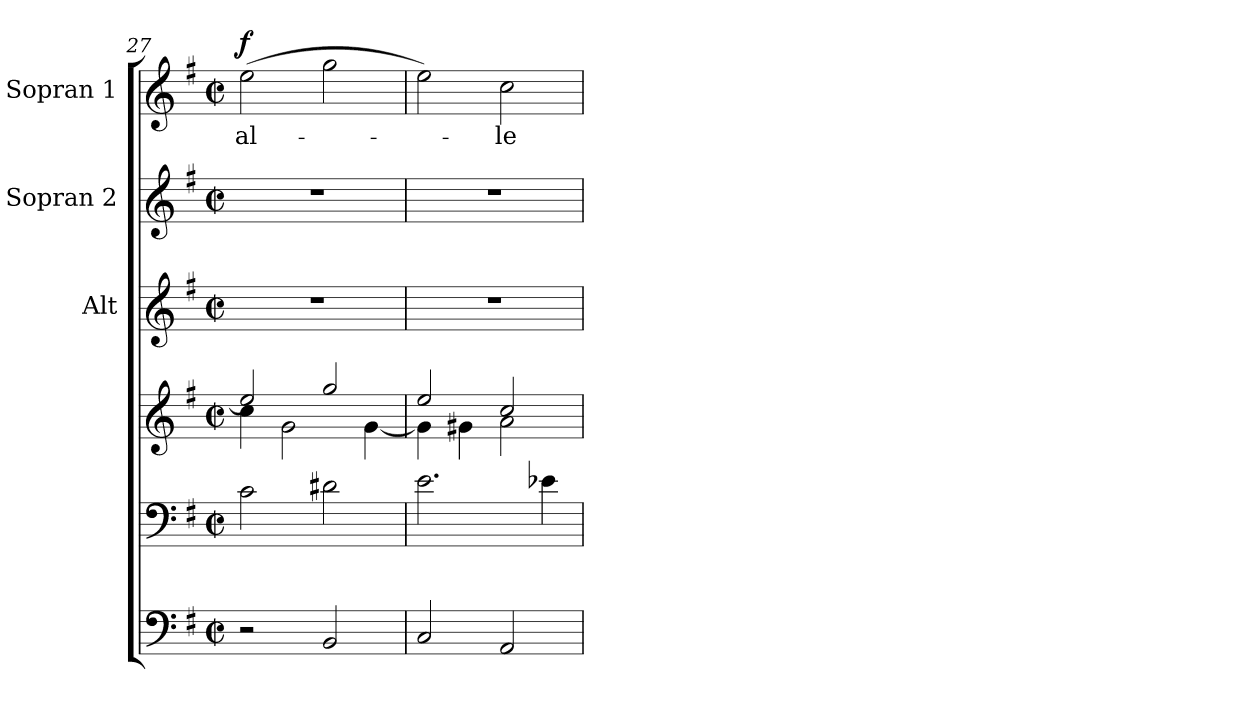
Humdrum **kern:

**kern	**kern	**kern	**kern	**kern	**kern	**text	**dynam
*part5	*part4	*part4	*part3	*part2	*part1	*part1	*part1
*staff6	*staff5	*staff4	*staff3	*staff2	*staff1	*staff1	*staff1
*	*	*	*I"Alt	*I"Sopran 2	*I"Sopran 1	*	*
*	*	*	*I'A.	*I'S. 2	*I'S. 1	*	*
!!LO:PB:g=z
*clefF4	*clefF4	*clefG2	*clefG2	*clefG2	*clefG2	*	*
*k[f#]	*k[f#]	*k[f#]	*k[f#]	*k[f#]	*k[f#]	*	*
*G:	*G:	*G:	*G:	*G:	*G:	*	*
*M2/2	*M2/2	*M2/2	*M2/2	*M2/2	*M2/2	*	*
*met(c|)	*met(c|)	*met(c|)	*met(c|)	*met(c|)	*met(c|)	*	*
=27	=27	=27	=27	=27	=27	=27	=27
*	*	*^	*	*	*	*	*
!	!	!	!	!	!	!	!LO:LY:b	!LO:DY:a
2r	2c\	2ee/]	4cc\	1r	1r	(>2ee\	al-	f
.	.	.	2g\	.	.	.	.	.
2BB/	2d#X\	2gg/	.	.	.	2gg\	.	.
.	.	.	[<4g\	.	.	.	.	.
=28	=28	=28	=28	=28	=28	=28	=28	=28
2C/	2.e\	2ee/	4g\]	1r	1r	2ee\)	.	.
.	.	.	4g#X\	.	.	.	.	.
!	!	!	!	!	!	!	!LO:LY:b	!
2AA/	.	2cc/	2a\	.	.	2cc\	-le-	.
.	4e-X\	.	.	.	.	.	.	.
*	*	*v	*v	*	*	*	*	*
=	=	=	=	=	=	=	=
*-	*-	*-	*-	*-	*-	*-	*-
